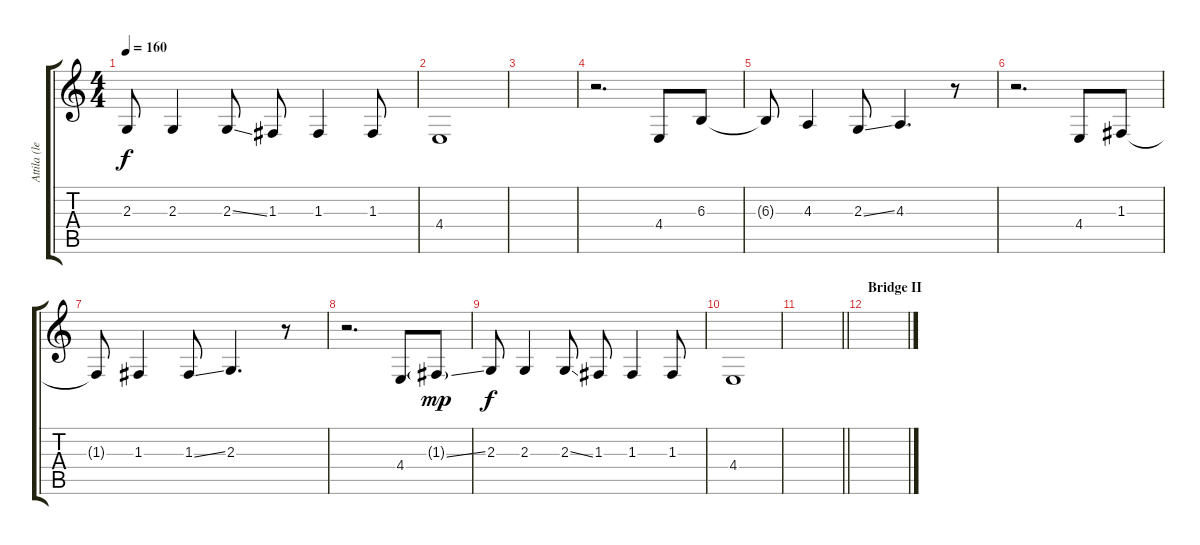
\track ("Attila (lead vocal)" "Attila (le") {mute instrument pad1newage}
\staff {score tabs}
\tuning (D4 A3 F3 C3 G2 C2) {hide}
\ts (4 4)
\tempo 160
\clef g2
\ks c
2.3.8{dy f} 2.3.4 2.3{ss}.8 1.3.8 1.3.4 1.3.8 |
4.4.1 |
|
r.2{d} 4.4.8 6.3.8 |
6.3{t}.8 4.3.4 2.3{ss}.8 4.3.4{d} r.8 |
r.2{d} 4.4.8 1.3.8 |
1.3{t}.8 1.3.4 1.3{ss}.8 2.3.4{d} r.8 |
r.2{d} 4.4.8 1.3{ss g}.8{dy mp} |
2.3.8{dy f} 2.3.4 2.3{ss}.8 1.3.8 1.3.4 1.3.8 |
4.4.1 |
\barLineRight lightlight
|
\section ("" "Bridge II")
